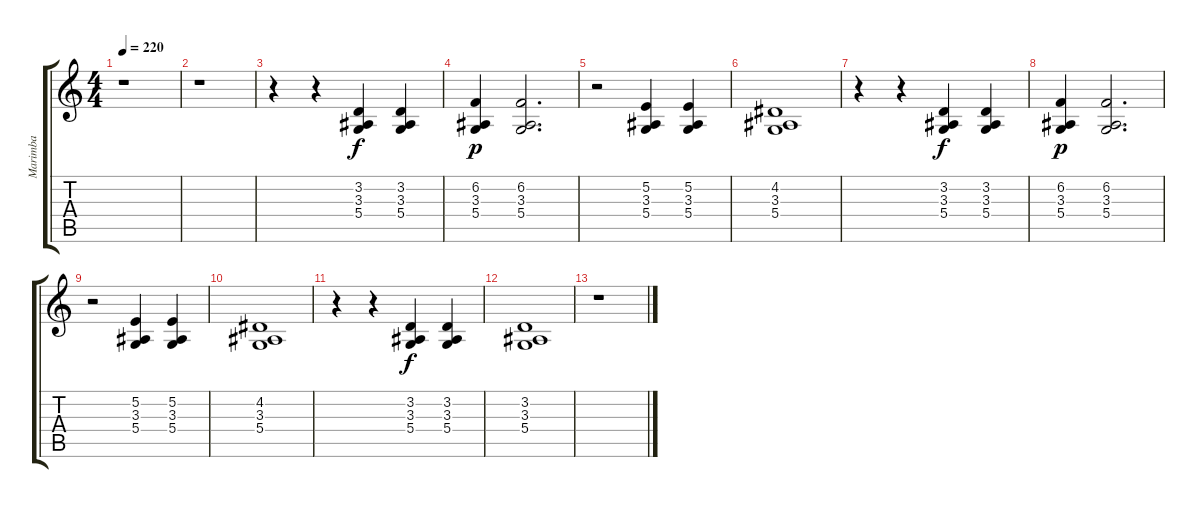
\track ("Marimba" "Marimba") {instrument marimba}
\staff {score tabs}
\tuning (E4 B3 G3 D3 A2 E2) {hide}
\ts (4 4)
\tempo 220
\clef g2
\ks c
r.1{dy f} |
r.1 |
r.4 r.4 (3.2 3.3 5.4).4 (3.2 3.3 5.4).4 |
(6.2 3.3 5.4).4{dy p} (6.2 3.3 5.4).2{d} |
r.2 (5.2 3.3 5.4).4 (5.2 3.3 5.4).4 |
(4.2 3.3 5.4).1 |
r.4 r.4 (3.2 3.3 5.4).4{dy f} (3.2 3.3 5.4).4 |
(6.2 3.3 5.4).4{dy p} (6.2 3.3 5.4).2{d} |
r.2 (5.2 3.3 5.4).4 (5.2 3.3 5.4).4 |
(4.2 3.3 5.4).1 |
r.4 r.4 (3.2 3.3 5.4).4{dy f} (3.2 3.3 5.4).4 |
(3.2 3.3 5.4).1 |
r.1
